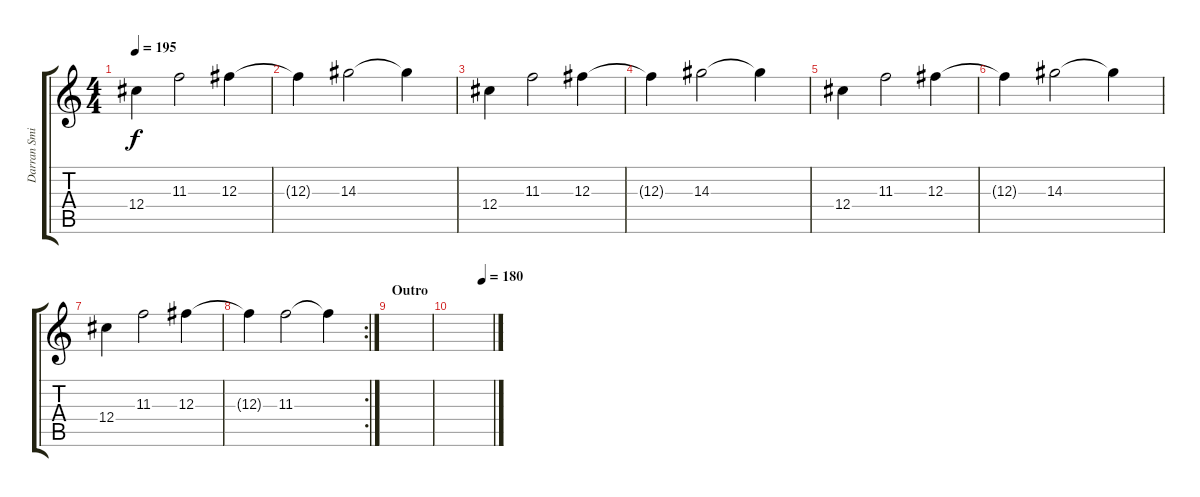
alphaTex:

\track ("Darran Smith" "Darran Smi") {instrument acousticguitarsteel}
\staff {score tabs}
\tuning (Eb4 Bb3 Gb3 Db3 Ab2 Db2) {hide}
\ts (4 4)
\tempo 195
\clef g2
\ks c
12.4.4{dy f} 11.3.2 12.3.4 |
12.3{t}.4 14.3.2 14.3{t}.4 |
12.4.4 11.3.2 12.3.4 |
12.3{t}.4 14.3.2 14.3{t}.4 |
12.4.4 11.3.2 12.3.4 |
12.3{t}.4 14.3.2 14.3{t}.4 |
12.4.4 11.3.2 12.3.4 |
\rc 2
12.3{t}.4 11.3.2 11.3{t}.4 |
\section ("" "Outro")
|
\tempo (180 0.75)
